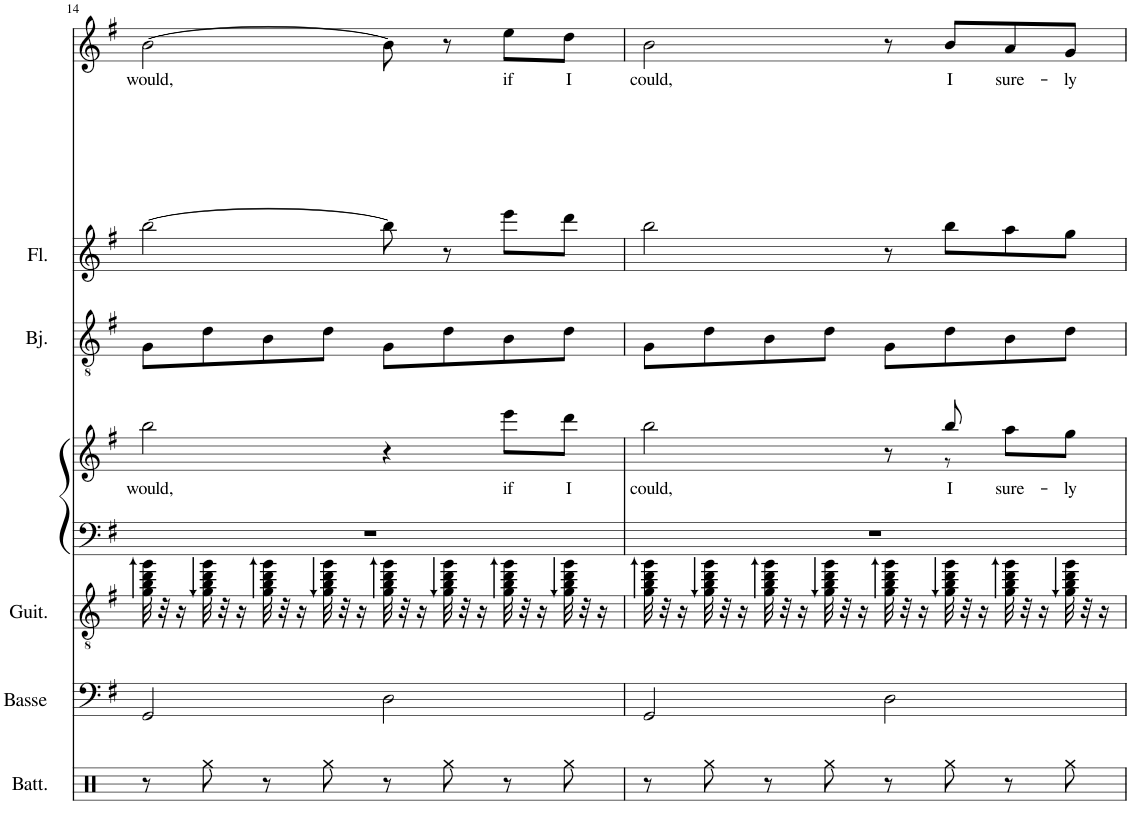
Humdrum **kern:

**kern	**kern	**kern	**kern	**kern	**text	**kern	**kern	**kern	**text
*part7	*part6	*part5	*part4	*part4	*part4	*part3	*part2	*part1	*part1
*staff8	*staff7	*staff6	*staff5	*staff4	*staff4	*staff3	*staff2	*staff1	*staff1
*I"Batterie	*I"Basse acoustique	*I"Guitare classique	*I"Piano-chant	*	*	*I"Banjo	*I"Flûte	*I"Piccolo	*
*I'Batt.	*I'Basse	*I'Guit.	*I'Pno	*	*	*I'Bj.	*I'Fl.	*I'Picc	*
!!LO:PB:g=z
*clefX	*clefF4	*clefGv2	*clefF4	*clefG2	*	*clefGv2	*clefG2	*clefG2	*
*	*Trd7c12	*	*	*	*	*	*	*Trd-7c-12	*
*k[f#]	*k[f#]	*k[f#]	*k[f#]	*k[f#]	*	*k[f#]	*k[f#]	*k[f#]	*
*M4/4	*M4/4	*M4/4	*M4/4	*M4/4	*	*M4/4	*M4/4	*M4/4	*
=14	=14	=14	=14	=14	=14	=14	=14	=14	=14
!	!	!	!	!	!LO:LY:b	!	!	!	!LO:LY:b
8r	2GG/	32g\ 32b\ 32dd\ 32gg\	1r	2bb\	would,	8G\L	[2bb\	[2b\	would,
.	.	32r	.	.	.	.	.	.	.
.	.	16r	.	.	.	.	.	.	.
8Rgg\	.	32g\ 32b\ 32dd\ 32gg\	.	.	.	8d\	.	.	.
.	.	32r	.	.	.	.	.	.	.
.	.	16r	.	.	.	.	.	.	.
8r	.	32g\ 32b\ 32dd\ 32gg\	.	.	.	8B\	.	.	.
.	.	32r	.	.	.	.	.	.	.
.	.	16r	.	.	.	.	.	.	.
8Rgg\	.	32g\ 32b\ 32dd\ 32gg\	.	.	.	8d\J	.	.	.
.	.	32r	.	.	.	.	.	.	.
.	.	16r	.	.	.	.	.	.	.
8r	2D\	32g\ 32b\ 32dd\ 32gg\	.	4r	.	8G\L	8bb\]	8b\]	.
.	.	32r	.	.	.	.	.	.	.
.	.	16r	.	.	.	.	.	.	.
8Rgg\	.	32g\ 32b\ 32dd\ 32gg\	.	.	.	8d\	8r	8r	.
.	.	32r	.	.	.	.	.	.	.
.	.	16r	.	.	.	.	.	.	.
!	!	!	!	!	!LO:LY:b	!	!	!	!LO:LY:b
8r	.	32g\ 32b\ 32dd\ 32gg\	.	8eee\L	if	8B\	8eee\L	8ee\L	if
.	.	32r	.	.	.	.	.	.	.
.	.	16r	.	.	.	.	.	.	.
!	!	!	!	!	!LO:LY:b	!	!	!	!LO:LY:b
8Rgg\	.	32g\ 32b\ 32dd\ 32gg\	.	8ddd\J	I	8d\J	8ddd\J	8dd\J	I
.	.	32r	.	.	.	.	.	.	.
.	.	16r	.	.	.	.	.	.	.
=15	=15	=15	=15	=15	=15	=15	=15	=15	=15
!	!	!	!	!	!LO:LY:b	!	!	!	!LO:LY:b
*	*	*	*	*^	*	*	*	*	*
8r	2GG/	32g\ 32b\ 32dd\ 32gg\	1r	2bb\	8ryy	could,	8G\L	2bb\	2b\	could,
.	.	32r	.	.	.	.	.	.	.	.
.	.	16r	.	.	.	.	.	.	.	.
*	*	*	*	*v	*v	*	*	*	*	*
8Rgg\	.	32g\ 32b\ 32dd\ 32gg\	.	.	.	8d\	.	.	.
.	.	32r	.	.	.	.	.	.	.
.	.	16r	.	.	.	.	.	.	.
8r	.	32g\ 32b\ 32dd\ 32gg\	.	.	.	8B\	.	.	.
.	.	32r	.	.	.	.	.	.	.
.	.	16r	.	.	.	.	.	.	.
8Rgg\	.	32g\ 32b\ 32dd\ 32gg\	.	.	.	8d\J	.	.	.
.	.	32r	.	.	.	.	.	.	.
.	.	16r	.	.	.	.	.	.	.
8r	2D\	32g\ 32b\ 32dd\ 32gg\	.	8r	.	8G\L	8r	8r	.
.	.	32r	.	.	.	.	.	.	.
.	.	16r	.	.	.	.	.	.	.
!	!	!	!	!	!LO:LY:b	!	!	!	!LO:LY:b
*	*	*	*	*^	*	*	*	*	*
8Rgg\	.	32g\ 32b\ 32dd\ 32gg\	.	8bb/	8r	I	8d\	8bb\L	8b/L	I
.	.	32r	.	.	.	.	.	.	.	.
.	.	16r	.	.	.	.	.	.	.	.
!	!	!	!	!	!	!LO:LY:b	!	!	!	!LO:LY:b
8r	.	32g\ 32b\ 32dd\ 32gg\	.	8aa\L	4ryy	sure-	8B\	8aa\	8a/	sure-
.	.	32r	.	.	.	.	.	.	.	.
.	.	16r	.	.	.	.	.	.	.	.
!	!	!	!	!	!	!LO:LY:b	!	!	!	!LO:LY:b
8Rgg\	.	32g\ 32b\ 32dd\ 32gg\	.	8gg\J	.	-ly	8d\J	8gg\J	8g/J	-ly
.	.	32r	.	.	.	.	.	.	.	.
.	.	16r	.	.	.	.	.	.	.	.
*	*	*	*	*v	*v	*	*	*	*	*
=	=	=	=	=	=	=	=	=	=
*-	*-	*-	*-	*-	*-	*-	*-	*-	*-
